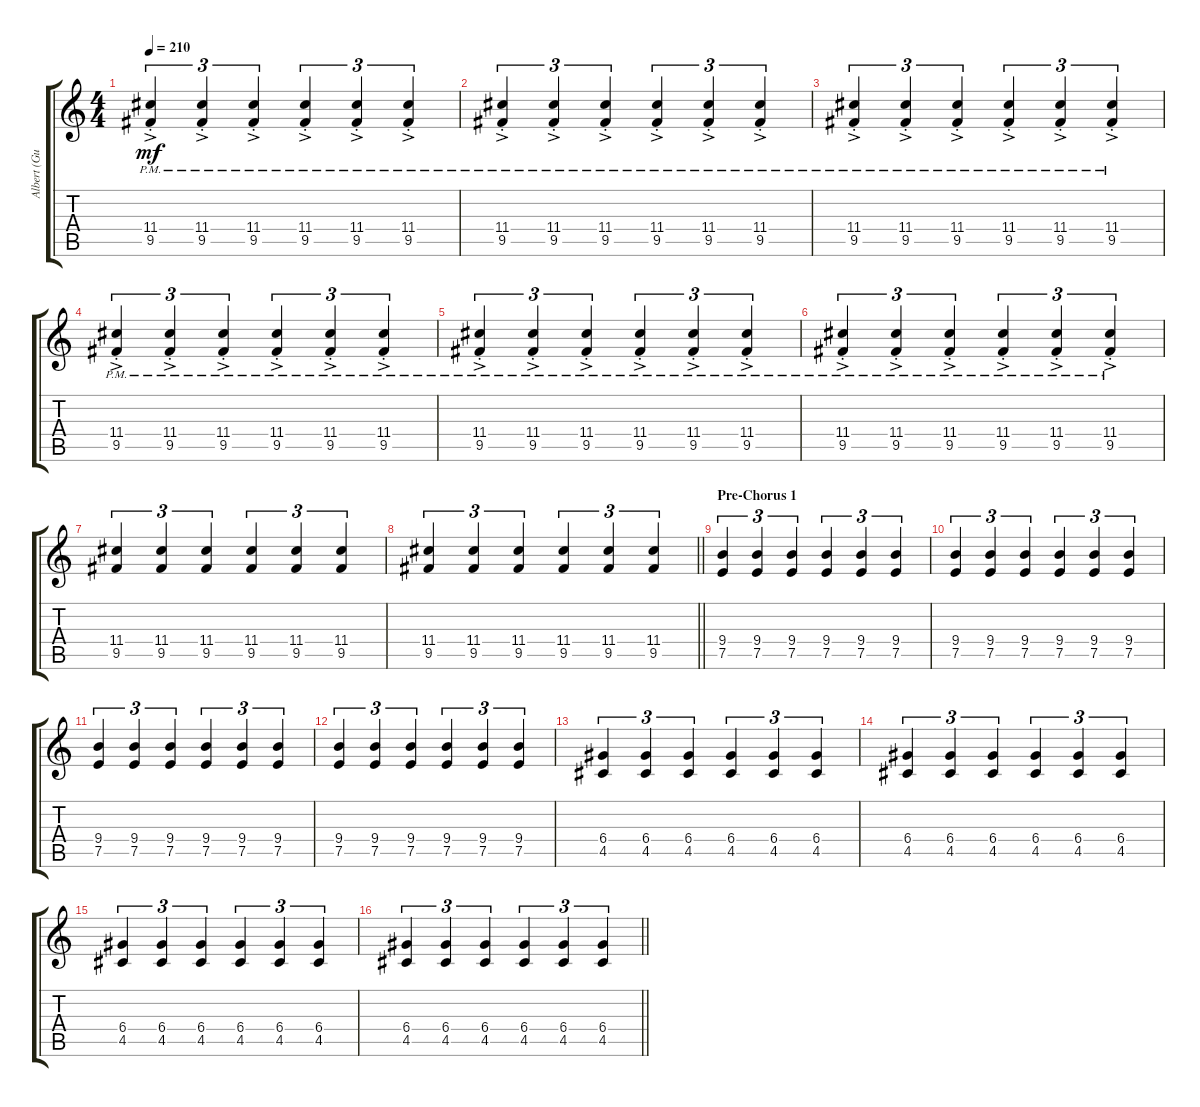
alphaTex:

\track ("Albert (Guitar 2)" "Albert (Gu") {instrument acousticguitarsteel}
\staff {score tabs}
\tuning (E4 B3 G3 D3 A2 E2) {hide}
\ts (4 4)
\tempo 210
\clef g2
\ks c
(11.4{ac pm st} 9.5{ac pm st}).4{tu (3 2) dy mf} (11.4{ac pm st} 9.5{ac pm st}).4{tu (3 2)} (11.4{ac pm st} 9.5{ac pm st}).4{tu (3 2)} (11.4{ac pm st} 9.5{ac pm st}).4{tu (3 2)} (11.4{ac pm st} 9.5{ac pm st}).4{tu (3 2)} (11.4{ac pm st} 9.5{ac pm st}).4{tu (3 2)} |
(11.4{ac pm st} 9.5{ac pm st}).4{tu (3 2)} (11.4{ac pm st} 9.5{ac pm st}).4{tu (3 2)} (11.4{ac pm st} 9.5{ac pm st}).4{tu (3 2)} (11.4{ac pm st} 9.5{ac pm st}).4{tu (3 2)} (11.4{ac pm st} 9.5{ac pm st}).4{tu (3 2)} (11.4{ac pm st} 9.5{ac pm st}).4{tu (3 2)} |
(11.4{ac pm st} 9.5{ac pm st}).4{tu (3 2)} (11.4{ac pm st} 9.5{ac pm st}).4{tu (3 2)} (11.4{ac pm st} 9.5{ac pm st}).4{tu (3 2)} (11.4{ac pm st} 9.5{ac pm st}).4{tu (3 2)} (11.4{ac pm st} 9.5{ac pm st}).4{tu (3 2)} (11.4{ac pm st} 9.5{ac pm st}).4{tu (3 2)} |
(11.4{ac pm st} 9.5{ac pm st}).4{tu (3 2)} (11.4{ac pm st} 9.5{ac pm st}).4{tu (3 2)} (11.4{ac pm st} 9.5{ac pm st}).4{tu (3 2)} (11.4{ac pm st} 9.5{ac pm st}).4{tu (3 2)} (11.4{ac pm st} 9.5{ac pm st}).4{tu (3 2)} (11.4{ac pm st} 9.5{ac pm st}).4{tu (3 2)} |
(11.4{ac pm st} 9.5{ac pm st}).4{tu (3 2)} (11.4{ac pm st} 9.5{ac pm st}).4{tu (3 2)} (11.4{ac pm st} 9.5{ac pm st}).4{tu (3 2)} (11.4{ac pm st} 9.5{ac pm st}).4{tu (3 2)} (11.4{ac pm st} 9.5{ac pm st}).4{tu (3 2)} (11.4{ac pm st} 9.5{ac pm st}).4{tu (3 2)} |
(11.4{ac pm st} 9.5{ac pm st}).4{tu (3 2)} (11.4{ac pm st} 9.5{ac pm st}).4{tu (3 2)} (11.4{ac pm st} 9.5{ac pm st}).4{tu (3 2)} (11.4{ac pm st} 9.5{ac pm st}).4{tu (3 2)} (11.4{ac pm st} 9.5{ac pm st}).4{tu (3 2)} (11.4{ac pm st} 9.5{ac pm st}).4{tu (3 2)} |
(11.4 9.5).4{tu (3 2)} (11.4 9.5).4{tu (3 2)} (11.4 9.5).4{tu (3 2)} (11.4 9.5).4{tu (3 2)} (11.4 9.5).4{tu (3 2)} (11.4 9.5).4{tu (3 2)} |
\barLineRight lightlight
(11.4 9.5).4{tu (3 2)} (11.4 9.5).4{tu (3 2)} (11.4 9.5).4{tu (3 2)} (11.4 9.5).4{tu (3 2)} (11.4 9.5).4{tu (3 2)} (11.4 9.5).4{tu (3 2)} |
\section ("" "Pre-Chorus 1")
(9.4 7.5).4{tu (3 2)} (9.4 7.5).4{tu (3 2)} (9.4 7.5).4{tu (3 2)} (9.4 7.5).4{tu (3 2)} (9.4 7.5).4{tu (3 2)} (9.4 7.5).4{tu (3 2)} |
(9.4 7.5).4{tu (3 2)} (9.4 7.5).4{tu (3 2)} (9.4 7.5).4{tu (3 2)} (9.4 7.5).4{tu (3 2)} (9.4 7.5).4{tu (3 2)} (9.4 7.5).4{tu (3 2)} |
(9.4 7.5).4{tu (3 2)} (9.4 7.5).4{tu (3 2)} (9.4 7.5).4{tu (3 2)} (9.4 7.5).4{tu (3 2)} (9.4 7.5).4{tu (3 2)} (9.4 7.5).4{tu (3 2)} |
(9.4 7.5).4{tu (3 2)} (9.4 7.5).4{tu (3 2)} (9.4 7.5).4{tu (3 2)} (9.4 7.5).4{tu (3 2)} (9.4 7.5).4{tu (3 2)} (9.4 7.5).4{tu (3 2)} |
(6.4 4.5).4{tu (3 2)} (6.4 4.5).4{tu (3 2)} (6.4 4.5).4{tu (3 2)} (6.4 4.5).4{tu (3 2)} (6.4 4.5).4{tu (3 2)} (6.4 4.5).4{tu (3 2)} |
(6.4 4.5).4{tu (3 2)} (6.4 4.5).4{tu (3 2)} (6.4 4.5).4{tu (3 2)} (6.4 4.5).4{tu (3 2)} (6.4 4.5).4{tu (3 2)} (6.4 4.5).4{tu (3 2)} |
(6.4 4.5).4{tu (3 2)} (6.4 4.5).4{tu (3 2)} (6.4 4.5).4{tu (3 2)} (6.4 4.5).4{tu (3 2)} (6.4 4.5).4{tu (3 2)} (6.4 4.5).4{tu (3 2)} |
\barLineRight lightlight
(6.4 4.5).4{tu (3 2)} (6.4 4.5).4{tu (3 2)} (6.4 4.5).4{tu (3 2)} (6.4 4.5).4{tu (3 2)} (6.4 4.5).4{tu (3 2)} (6.4 4.5).4{tu (3 2)}
